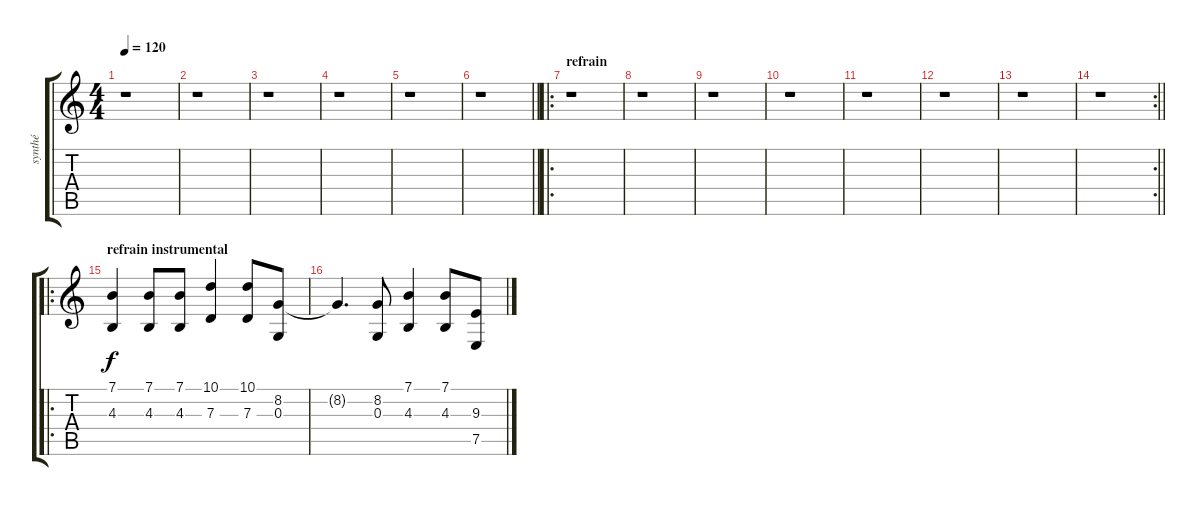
\track ("synthé" "synthé") {instrument trumpet}
\staff {score tabs}
\tuning (E4 B3 G3 D3 A2 E2) {hide}
\ts (4 4)
\tempo 120
\clef g2
\ks c
r.1{dy f} |
r.1 |
r.1 |
r.1 |
r.1 |
\barLineRight lightlight
r.1 |
\ro
\section ("" "refrain")
r.1 |
r.1 |
r.1 |
r.1 |
r.1 |
r.1 |
r.1 |
\rc 2
\barLineRight lightlight
r.1 |
\ro
\section ("" "refrain instrumental")
(7.1 4.3).4{volume 16 instrument trumpet} (7.1 4.3).8 (7.1 4.3).8 (10.1 7.3).4 (10.1 7.3).8 (8.2 0.3).8 |
8.2{t}.4{d} (8.2 0.3).8 (7.1 4.3).4 (7.1 4.3).8 (9.3 7.5).8
